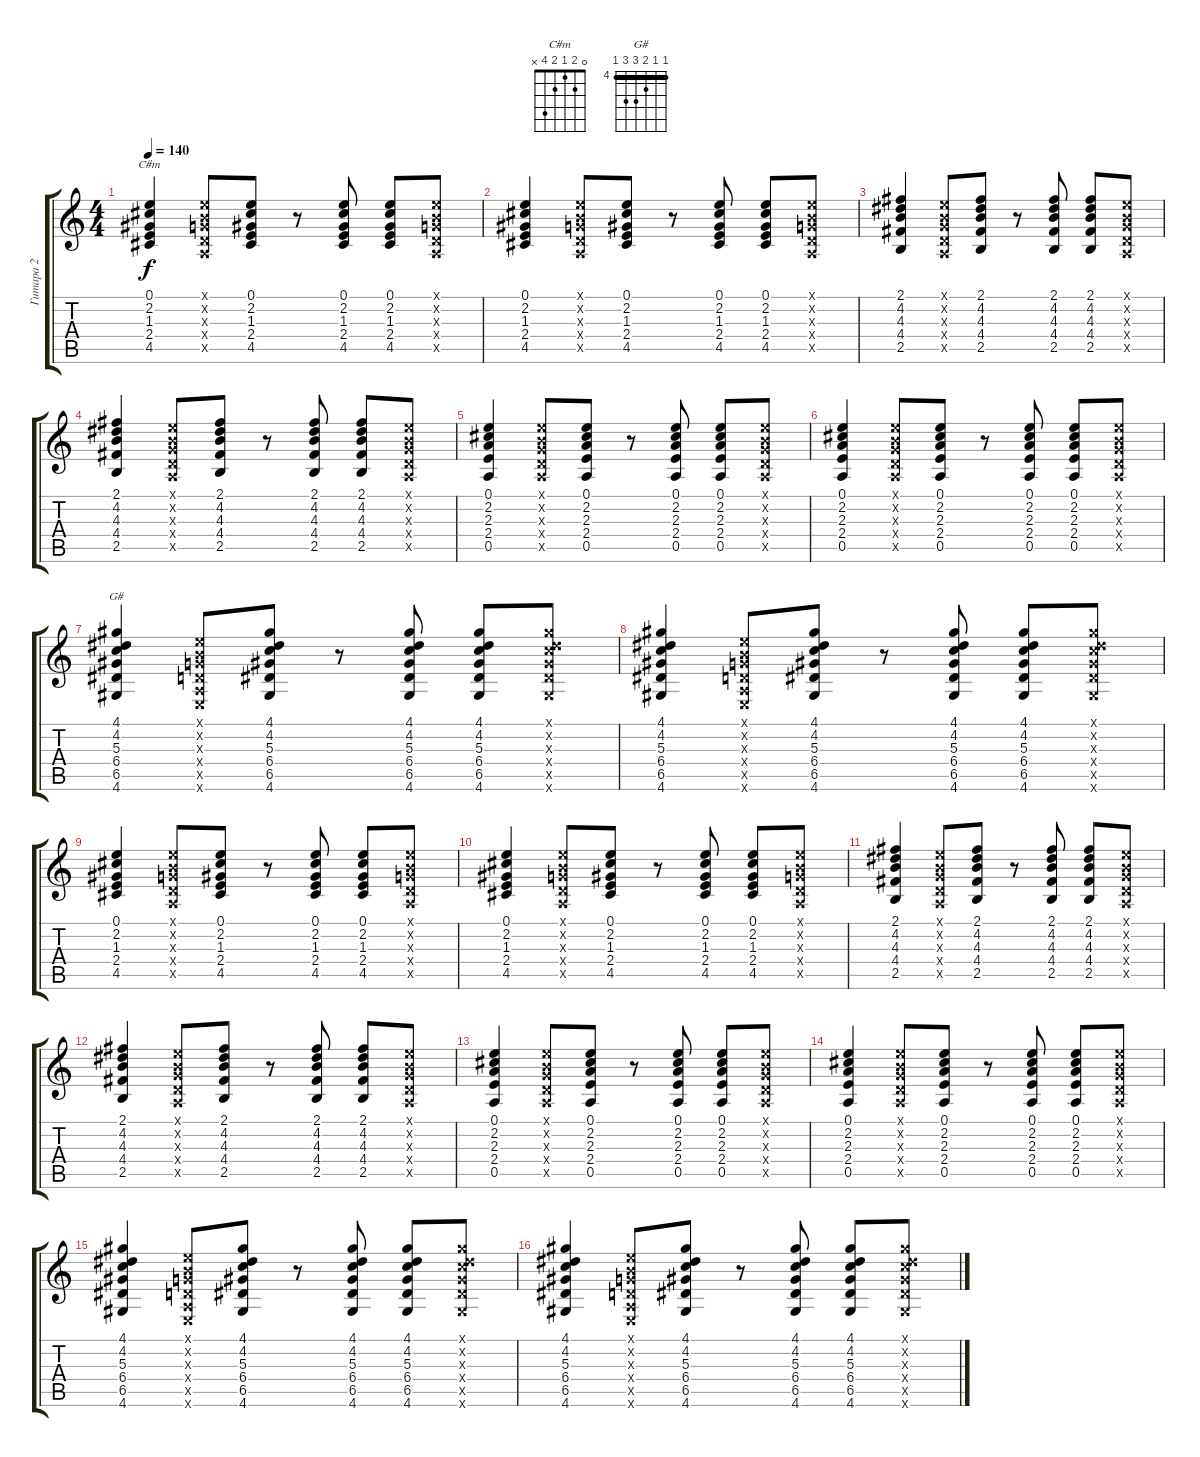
\track ("Гитара 2" "Гитара 2") {instrument acousticguitarsteel}
\staff {score tabs}
\tuning (E4 B3 G3 D3 A2 E2) {hide}
\chord ("C#m" 0 2 1 2 4 x)
\chord ("G#" 4 4 5 6 6 4) {firstfret 4 barre 4}
\ts (4 4)
\tempo 140
\clef g2
\ks c
(0.1 2.2 1.3 2.4 4.5).4{ch "C#m" dy f} (0.1{x} 0.2{x} 0.3{x} 0.4{x} 0.5{x}).8 (0.1 2.2 1.3 2.4 4.5).8 r.8 (0.1 2.2 1.3 2.4 4.5).8 (0.1 2.2 1.3 2.4 4.5).8 (0.1{x} 0.2{x} 0.3{x} 0.4{x} 0.5{x}).8 |
(0.1 2.2 1.3 2.4 4.5).4 (0.1{x} 0.2{x} 0.3{x} 0.4{x} 0.5{x}).8 (0.1 2.2 1.3 2.4 4.5).8 r.8 (0.1 2.2 1.3 2.4 4.5).8 (0.1 2.2 1.3 2.4 4.5).8 (0.1{x} 0.2{x} 0.3{x} 0.4{x} 0.5{x}).8 |
(2.1 4.2 4.3 4.4 2.5).4 (0.1{x} 0.2{x} 0.3{x} 0.4{x} 0.5{x}).8 (2.1 4.2 4.3 4.4 2.5).8 r.8 (2.1 4.2 4.3 4.4 2.5).8 (2.1 4.2 4.3 4.4 2.5).8 (0.1{x} 0.2{x} 0.3{x} 0.4{x} 0.5{x}).8 |
(2.1 4.2 4.3 4.4 2.5).4 (0.1{x} 0.2{x} 0.3{x} 0.4{x} 0.5{x}).8 (2.1 4.2 4.3 4.4 2.5).8 r.8 (2.1 4.2 4.3 4.4 2.5).8 (2.1 4.2 4.3 4.4 2.5).8 (0.1{x} 0.2{x} 0.3{x} 0.4{x} 0.5{x}).8 |
(0.1 2.2 2.3 2.4 0.5).4 (0.1{x} 0.2{x} 0.3{x} 0.4{x} 0.5{x}).8 (0.1 2.2 2.3 2.4 0.5).8 r.8 (0.1 2.2 2.3 2.4 0.5).8 (0.1 2.2 2.3 2.4 0.5).8 (0.1{x} 0.2{x} 0.3{x} 0.4{x} 0.5{x}).8 |
(0.1 2.2 2.3 2.4 0.5).4 (0.1{x} 0.2{x} 0.3{x} 0.4{x} 0.5{x}).8 (0.1 2.2 2.3 2.4 0.5).8 r.8 (0.1 2.2 2.3 2.4 0.5).8 (0.1 2.2 2.3 2.4 0.5).8 (0.1{x} 0.2{x} 0.3{x} 0.4{x} 0.5{x}).8 |
(4.1 4.2 5.3 6.4 6.5 4.6).4{ch "G#"} (0.1{x} 0.2{x} 0.3{x} 0.4{x} 0.5{x} 0.6{x}).8 (4.1 4.2 5.3 6.4 6.5 4.6).8 r.8 (4.1 4.2 5.3 6.4 6.5 4.6).8 (4.1 4.2 5.3 6.4 6.5 4.6).8 (4.1{x} 4.2{x} 5.3{x} 6.4{x} 6.5{x} 4.6{x}).8 |
(4.1 4.2 5.3 6.4 6.5 4.6).4 (0.1{x} 0.2{x} 0.3{x} 0.4{x} 0.5{x} 0.6{x}).8 (4.1 4.2 5.3 6.4 6.5 4.6).8 r.8 (4.1 4.2 5.3 6.4 6.5 4.6).8 (4.1 4.2 5.3 6.4 6.5 4.6).8 (4.1{x} 4.2{x} 5.3{x} 6.4{x} 6.5{x} 4.6{x}).8 |
(0.1 2.2 1.3 2.4 4.5).4 (0.1{x} 0.2{x} 0.3{x} 0.4{x} 0.5{x}).8 (0.1 2.2 1.3 2.4 4.5).8 r.8 (0.1 2.2 1.3 2.4 4.5).8 (0.1 2.2 1.3 2.4 4.5).8 (0.1{x} 0.2{x} 0.3{x} 0.4{x} 0.5{x}).8 |
(0.1 2.2 1.3 2.4 4.5).4 (0.1{x} 0.2{x} 0.3{x} 0.4{x} 0.5{x}).8 (0.1 2.2 1.3 2.4 4.5).8 r.8 (0.1 2.2 1.3 2.4 4.5).8 (0.1 2.2 1.3 2.4 4.5).8 (0.1{x} 0.2{x} 0.3{x} 0.4{x} 0.5{x}).8 |
(2.1 4.2 4.3 4.4 2.5).4 (0.1{x} 0.2{x} 0.3{x} 0.4{x} 0.5{x}).8 (2.1 4.2 4.3 4.4 2.5).8 r.8 (2.1 4.2 4.3 4.4 2.5).8 (2.1 4.2 4.3 4.4 2.5).8 (0.1{x} 0.2{x} 0.3{x} 0.4{x} 0.5{x}).8 |
(2.1 4.2 4.3 4.4 2.5).4 (0.1{x} 0.2{x} 0.3{x} 0.4{x} 0.5{x}).8 (2.1 4.2 4.3 4.4 2.5).8 r.8 (2.1 4.2 4.3 4.4 2.5).8 (2.1 4.2 4.3 4.4 2.5).8 (0.1{x} 0.2{x} 0.3{x} 0.4{x} 0.5{x}).8 |
(0.1 2.2 2.3 2.4 0.5).4 (0.1{x} 0.2{x} 0.3{x} 0.4{x} 0.5{x}).8 (0.1 2.2 2.3 2.4 0.5).8 r.8 (0.1 2.2 2.3 2.4 0.5).8 (0.1 2.2 2.3 2.4 0.5).8 (0.1{x} 0.2{x} 0.3{x} 0.4{x} 0.5{x}).8 |
(0.1 2.2 2.3 2.4 0.5).4 (0.1{x} 0.2{x} 0.3{x} 0.4{x} 0.5{x}).8 (0.1 2.2 2.3 2.4 0.5).8 r.8 (0.1 2.2 2.3 2.4 0.5).8 (0.1 2.2 2.3 2.4 0.5).8 (0.1{x} 0.2{x} 0.3{x} 0.4{x} 0.5{x}).8 |
(4.1 4.2 5.3 6.4 6.5 4.6).4 (0.1{x} 0.2{x} 0.3{x} 0.4{x} 0.5{x} 0.6{x}).8 (4.1 4.2 5.3 6.4 6.5 4.6).8 r.8 (4.1 4.2 5.3 6.4 6.5 4.6).8 (4.1 4.2 5.3 6.4 6.5 4.6).8 (4.1{x} 4.2{x} 5.3{x} 6.4{x} 6.5{x} 4.6{x}).8 |
(4.1 4.2 5.3 6.4 6.5 4.6).4 (0.1{x} 0.2{x} 0.3{x} 0.4{x} 0.5{x} 0.6{x}).8 (4.1 4.2 5.3 6.4 6.5 4.6).8 r.8 (4.1 4.2 5.3 6.4 6.5 4.6).8 (4.1 4.2 5.3 6.4 6.5 4.6).8 (4.1{x} 4.2{x} 5.3{x} 6.4{x} 6.5{x} 4.6{x}).8
